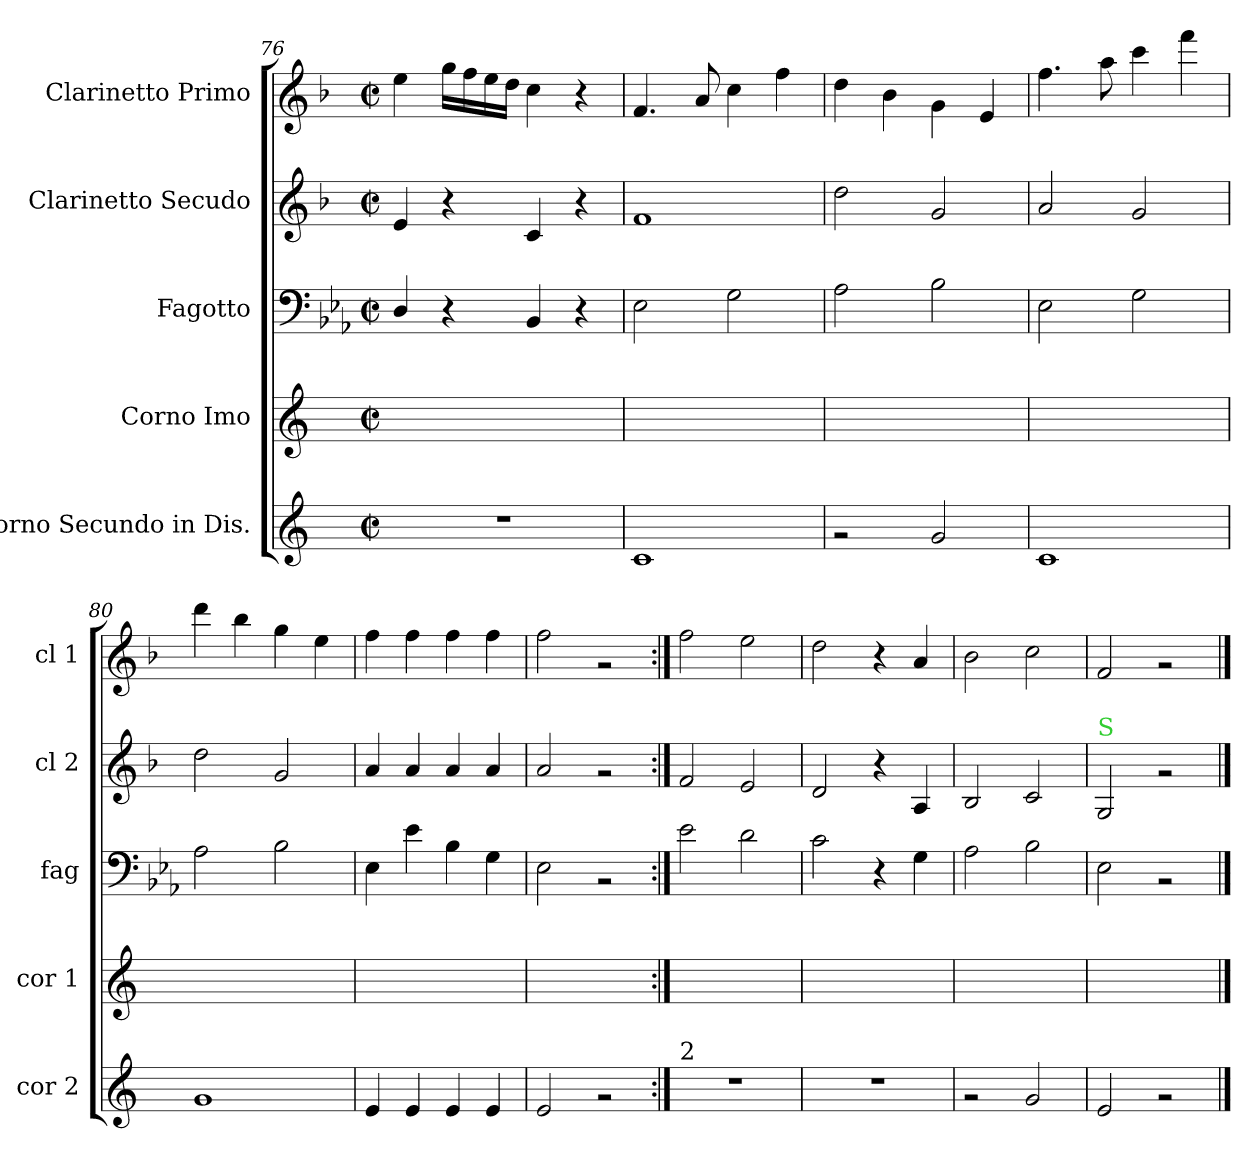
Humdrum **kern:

**kern	**kern	**kern	**kern	**kern
*part5	*part4	*part3	*part2	*part1
*staff5	*staff4	*staff3	*staff2	*staff1
*I"Corno Secundo in Dis.	*I"Corno Imo	*I"Fagotto	*I"Clarinetto Secudo	*I"Clarinetto Primo
*I'cor 2	*I'cor 1	*I'fag	*I'cl 2	*I'cl 1
*clefG2	*clefG2	*clefF4	*clefG2	*clefG2
*ITrd5c9	*ITrd5c9	*	*ITrd1c2	*ITrd1c2
*k[b-e-a-]	*k[b-e-a-]	*k[b-e-a-]	*k[b-e-a-]	*k[b-e-a-]
*E-:	*E-:	*E-:	*E-:	*E-:
*M2/2	*M2/2	*M2/2	*M2/2	*M2/2
*met(c|)	*met(c|)	*met(c|)	*met(c|)	*met(c|)
=76	=76	=76	=76	=76
1r	1ryy	4D/	4d/	4dd\
.	.	4r	4r	16ff\LL
.	.	.	.	16ee-\
.	.	.	.	16dd\
.	.	.	.	16cc\JJ
.	.	4BB-/	4B-/	4b-\
.	.	4r	4r	4r
=77	=77	=77	=77	=77
1E-	1ryy	2E-\	1e-	4.e-/
.	.	.	.	8g/
.	.	2G\	.	4b-\
.	.	.	.	4ee-\
=78	=78	=78	=78	=78
2rg	1ryy	2A-\	2cc\	4cc\
.	.	.	.	4a-\
2B-/	.	2B-\	2f/	4f\
.	.	.	.	4d/
=79	=79	=79	=79	=79
1E-	1ryy	2E-\	2g/	4.ee-\
.	.	.	.	8gg\
.	.	2G\	2f/	4bb-\
.	.	.	.	4eee-\
=80	=80	=80	=80	=80
1B-	1ryy	2A-\	2cc\	4ccc\
.	.	.	.	4aa-\
.	.	2B-\	2f/	4ff\
.	.	.	.	4dd\
=81	=81	=81	=81	=81
4G/	1ryy	4E-\	4g/	4ee-\
4G/	.	4e-\	4g/	4ee-\
4G/	.	4B-\	4g/	4ee-\
4G/	.	4G\	4g/	4ee-\
=82	=82	=82	=82	=82
2G/	1ryy	2E-\	2g/	2ee-\
2rg	.	2rBB	2rg	2rg
=83:|!	=83:|!	=83:|!	=83:|!	=83:|!
!LO:TX:a:t=2	!	!	!	!
1r	1ryy	2e-\	2e-/	2ee-\
.	.	2d\	2d/	2dd\
=84	=84	=84	=84	=84
1r	1ryy	2c\	2c/	2cc\
.	.	4r	4r	4r
.	.	4G\	4G/	4g/
=85	=85	=85	=85	=85
2rg	1ryy	2A-\	2A-/	2a-\
2B-/	.	2B-\	2B-/	2b-\
=86	=86	=86	=86	=86
!	!	!	!LO:TX:a:color=limegreen:t=S	!
2G/	1ryy	2E-\	2F/	2e-/
2rg	.	2rBB	2rg	2rg
==	==	==	==	==
*-	*-	*-	*-	*-
